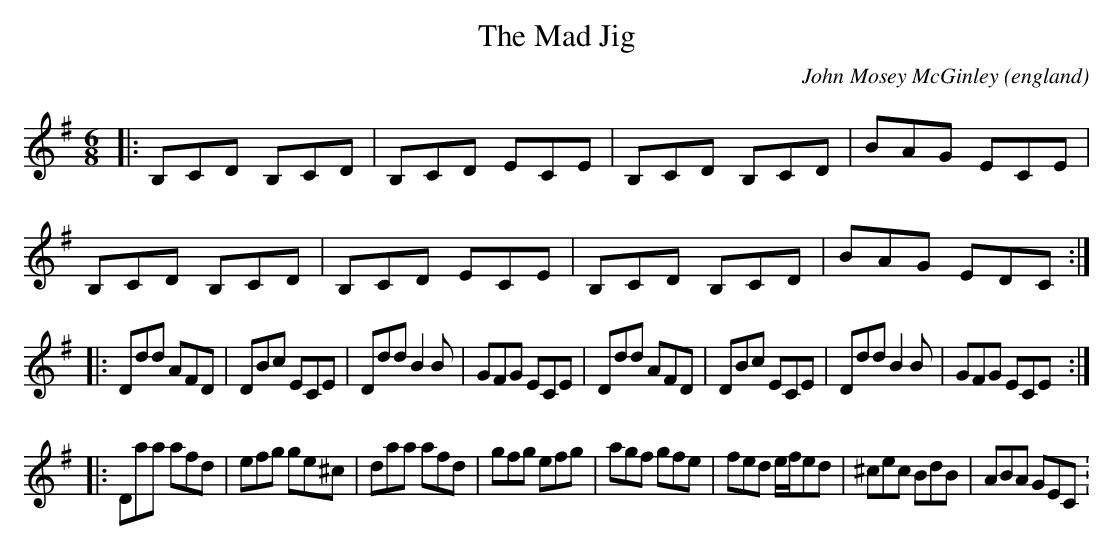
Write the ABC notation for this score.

X:1
T:The Mad Jig
O:england
M:6/8
L:1/8
C:John Mosey McGinley
K:G
|:B,CD B,CD|B,CD ECE|B,CD B,CD| BAG ECE|
B,CD B,CD|B,CD ECE|B,CD B,CD| BAG EDC:|:
Ddd AFD|DBc ECE|Ddd B2B|GFG ECE|Ddd AFD|DBc ECE|Ddd B2B|GFG ECE:|:
Daa afd|efg ge^c|daa afd|gfg efg|agf gfe|fed e/2f/2ed| ^cec BdB|ABA GEC:
|
